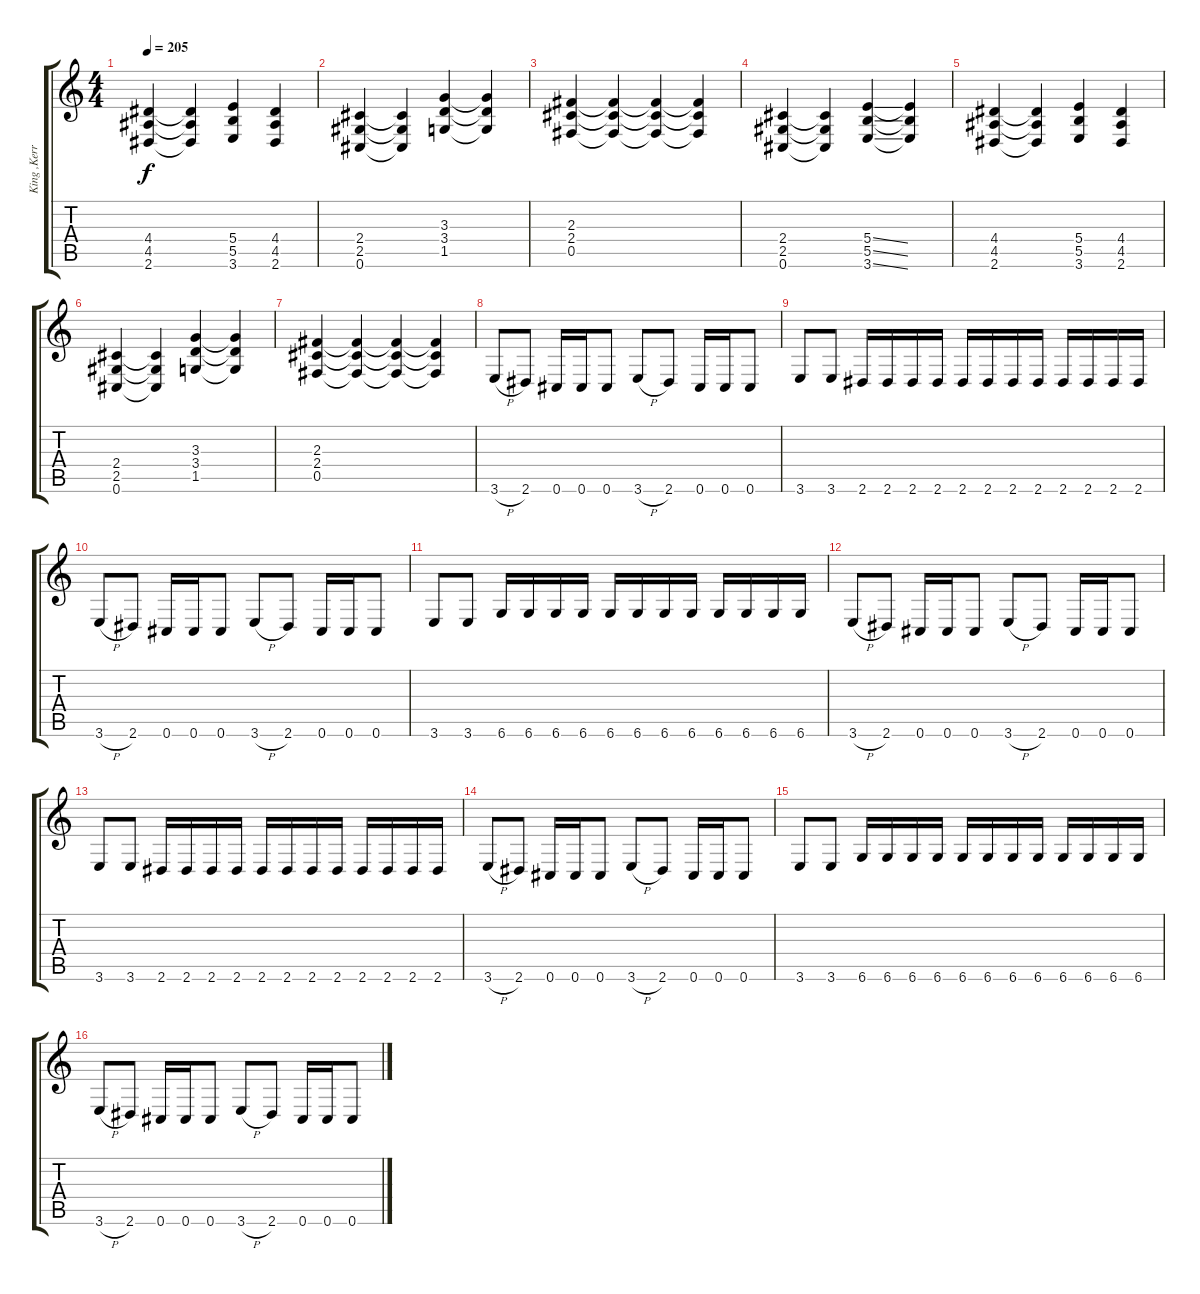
\track ("King ,Kerry" "King ,Kerr") {instrument distortionguitar}
\staff {score tabs}
\tuning (Db4 Ab3 E3 B2 Gb2 Db2) {hide}
\ts (4 4)
\tempo 205
\clef g2
\ks c
(4.4 4.5 2.6).4{dy f} (4.4{t} 4.5{t} 2.6{t}).4 (5.4 5.5 3.6).4 (4.4 4.5 2.6).4 |
(2.4 2.5 0.6).4 (2.4{t} 2.5{t} 0.6{t}).4 (3.3 3.4 1.5).4 (3.3{t} 3.4{t} 1.5{t}).4 |
(2.3 2.4 0.5).4 (2.3{t} 2.4{t} 0.5{t}).4 (2.3{t} 2.4{t} 0.5{t}).4 (2.3{t} 2.4{t} 0.5{t}).4 |
(2.4 2.5 0.6).4 (2.4{t} 2.5{t} 0.6{t}).4 (5.4{ss} 5.5{ss} 3.6{ss}).4 (5.4{t} 5.5{t} 3.6{t}).4 |
(4.4 4.5 2.6).4 (4.4{t} 4.5{t} 2.6{t}).4 (5.4 5.5 3.6).4 (4.4 4.5 2.6).4 |
(2.4 2.5 0.6).4 (2.4{t} 2.5{t} 0.6{t}).4 (3.3 3.4 1.5).4 (3.3{t} 3.4{t} 1.5{t}).4 |
(2.3 2.4 0.5).4 (2.3{t} 2.4{t} 0.5{t}).4 (2.3{t} 2.4{t} 0.5{t}).4 (2.3{t} 2.4{t} 0.5{t}).4 |
3.6{h}.8 2.6.8 0.6.16 0.6.16 0.6.8 3.6{h}.8 2.6.8 0.6.16 0.6.16 0.6.8 |
3.6.8 3.6.8 2.6.16 2.6.16 2.6.16 2.6.16 2.6.16 2.6.16 2.6.16 2.6.16 2.6.16 2.6.16 2.6.16 2.6.16 |
3.6{h}.8 2.6.8 0.6.16 0.6.16 0.6.8 3.6{h}.8 2.6.8 0.6.16 0.6.16 0.6.8 |
3.6.8 3.6.8 6.6.16 6.6.16 6.6.16 6.6.16 6.6.16 6.6.16 6.6.16 6.6.16 6.6.16 6.6.16 6.6.16 6.6.16 |
3.6{h}.8 2.6.8 0.6.16 0.6.16 0.6.8 3.6{h}.8 2.6.8 0.6.16 0.6.16 0.6.8 |
3.6.8 3.6.8 2.6.16 2.6.16 2.6.16 2.6.16 2.6.16 2.6.16 2.6.16 2.6.16 2.6.16 2.6.16 2.6.16 2.6.16 |
3.6{h}.8 2.6.8 0.6.16 0.6.16 0.6.8 3.6{h}.8 2.6.8 0.6.16 0.6.16 0.6.8 |
3.6.8 3.6.8 6.6.16 6.6.16 6.6.16 6.6.16 6.6.16 6.6.16 6.6.16 6.6.16 6.6.16 6.6.16 6.6.16 6.6.16 |
3.6{h}.8 2.6.8 0.6.16 0.6.16 0.6.8 3.6{h}.8 2.6.8 0.6.16 0.6.16 0.6.8
